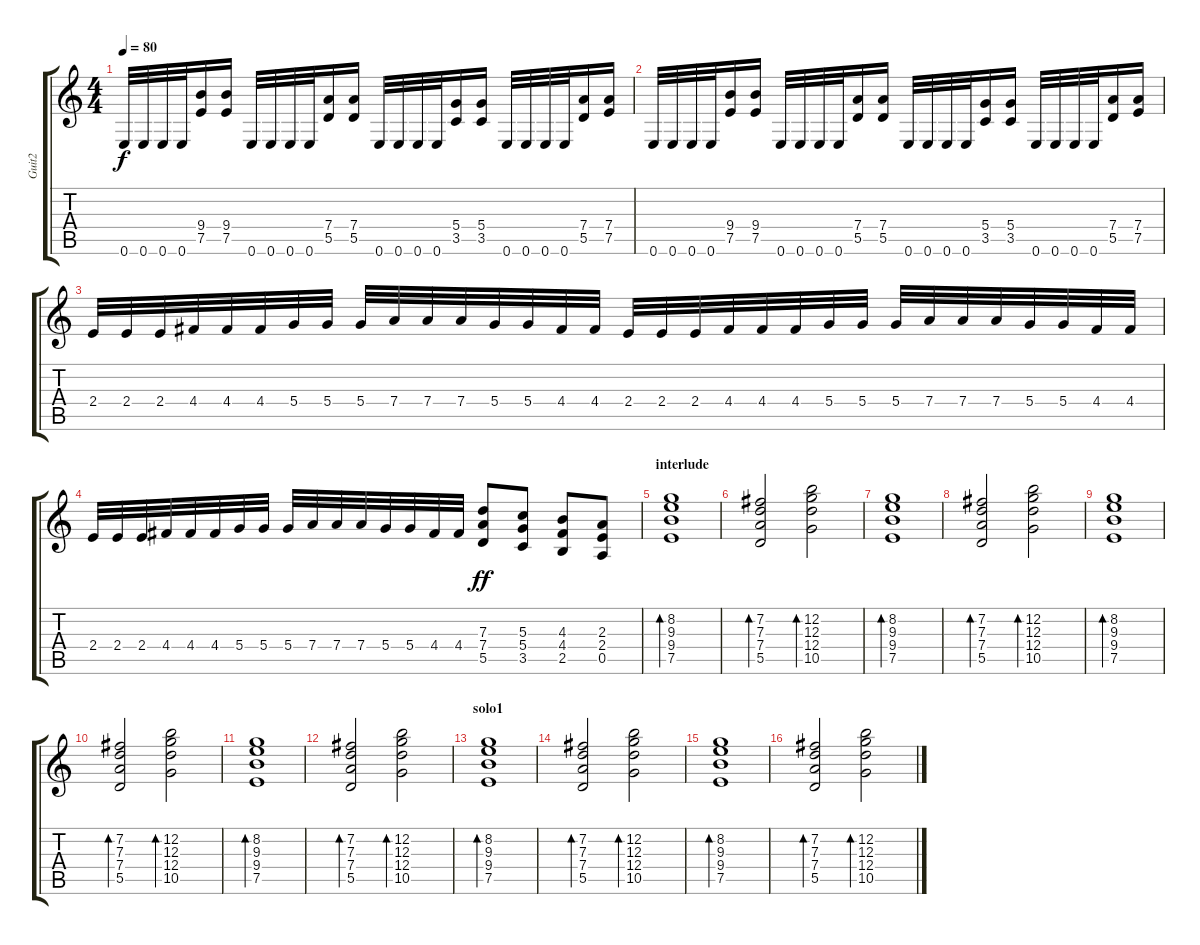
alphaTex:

\track ("Guit2" "Guit2") {instrument electricguitarclean}
\staff {score tabs}
\tuning (E4 B3 G3 D3 A2 E2) {hide}
\ts (4 4)
\tempo 80
\clef g2
\ks c
0.6.32{dy f volume 11 instrument overdrivenguitar} 0.6.32 0.6.32 0.6.32 (9.4 7.5).16 (9.4 7.5).16 0.6.32 0.6.32 0.6.32 0.6.32 (7.4 5.5).16 (7.4 5.5).16 0.6.32 0.6.32 0.6.32 0.6.32 (5.4 3.5).16 (5.4 3.5).16 0.6.32 0.6.32 0.6.32 0.6.32 (7.4 5.5).16 (7.4 7.5).16 |
0.6.32 0.6.32 0.6.32 0.6.32 (9.4 7.5).16 (9.4 7.5).16 0.6.32 0.6.32 0.6.32 0.6.32 (7.4 5.5).16 (7.4 5.5).16 0.6.32 0.6.32 0.6.32 0.6.32 (5.4 3.5).16 (5.4 3.5).16 0.6.32 0.6.32 0.6.32 0.6.32 (7.4 5.5).16 (7.4 7.5).16 |
2.4.32 2.4.32 2.4.32 4.4.32 4.4.32 4.4.32 5.4.32 5.4.32 5.4.32 7.4.32 7.4.32 7.4.32 5.4.32 5.4.32 4.4.32 4.4.32 2.4.32 2.4.32 2.4.32 4.4.32 4.4.32 4.4.32 5.4.32 5.4.32 5.4.32 7.4.32 7.4.32 7.4.32 5.4.32 5.4.32 4.4.32 4.4.32 |
2.4.32 2.4.32 2.4.32 4.4.32 4.4.32 4.4.32 5.4.32 5.4.32 5.4.32 7.4.32 7.4.32 7.4.32 5.4.32 5.4.32 4.4.32 4.4.32 (7.3 7.4 5.5).8{dy ff} (5.3 5.4 3.5).8 (4.3 4.4 2.5).8 (2.3 2.4 0.5).8 |
\section ("" "interlude")
(8.2 9.3 9.4 7.5).1{bd 120 volume 11 instrument electricguitarclean} |
(7.2 7.3 7.4 5.5).2{bd 120} (12.2 12.3 12.4 10.5).2{bd 120} |
(8.2 9.3 9.4 7.5).1{bd 120} |
(7.2 7.3 7.4 5.5).2{bd 120} (12.2 12.3 12.4 10.5).2{bd 120} |
(8.2 9.3 9.4 7.5).1{bd 120} |
(7.2 7.3 7.4 5.5).2{bd 120} (12.2 12.3 12.4 10.5).2{bd 120} |
(8.2 9.3 9.4 7.5).1{bd 120} |
(7.2 7.3 7.4 5.5).2{bd 120} (12.2 12.3 12.4 10.5).2{bd 120} |
\section ("" "solo1")
(8.2 9.3 9.4 7.5).1{bd 120 volume 11 instrument electricguitarclean} |
(7.2 7.3 7.4 5.5).2{bd 120} (12.2 12.3 12.4 10.5).2{bd 120} |
(8.2 9.3 9.4 7.5).1{bd 120} |
(7.2 7.3 7.4 5.5).2{bd 120} (12.2 12.3 12.4 10.5).2{bd 120}
